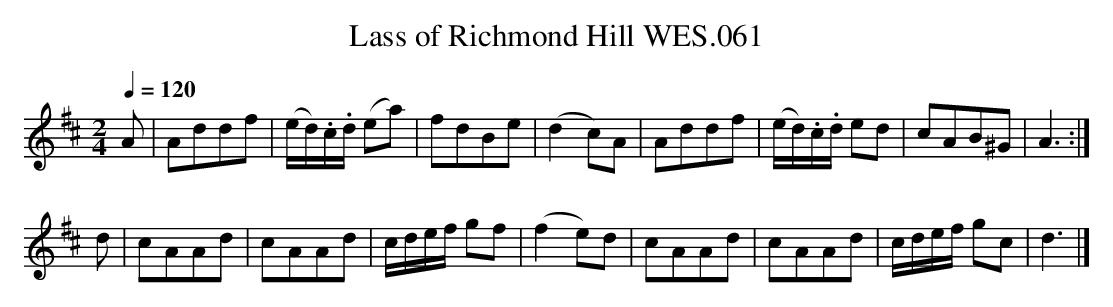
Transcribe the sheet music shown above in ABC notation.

X:1
T:Lass of Richmond Hill WES.061
M:2/4
L:1/8
Q:1/4=120
K:D
A|Addf|(e/d/).c/.d/ (ea)|fdBe|(d2c)A|Addf|(e/d/).c/.d/ ed|cAB^G|A3:|
d|cAAd|cAAd|c/d/e/f/ gf|(f2e)d|cAAd|cAAd|c/d/e/f/ gc|d3|]
